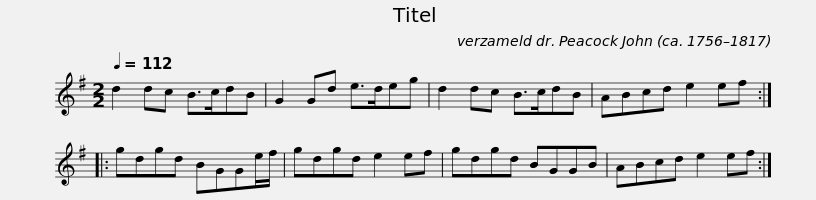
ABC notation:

X:1
L:1/8
Q:1/4=112
M:2/2
I:linebreak $
K:G
V:1 treble
V:1
 d2 dc B>cdB | G2 Gd e>deg | d2 dc B>cdB | ABcd e2 ef ::$ gdgd BGGe/f/ | %5
 gdgd e2 ef | gdgd BGGB | ABcd e2 ef :| %8
